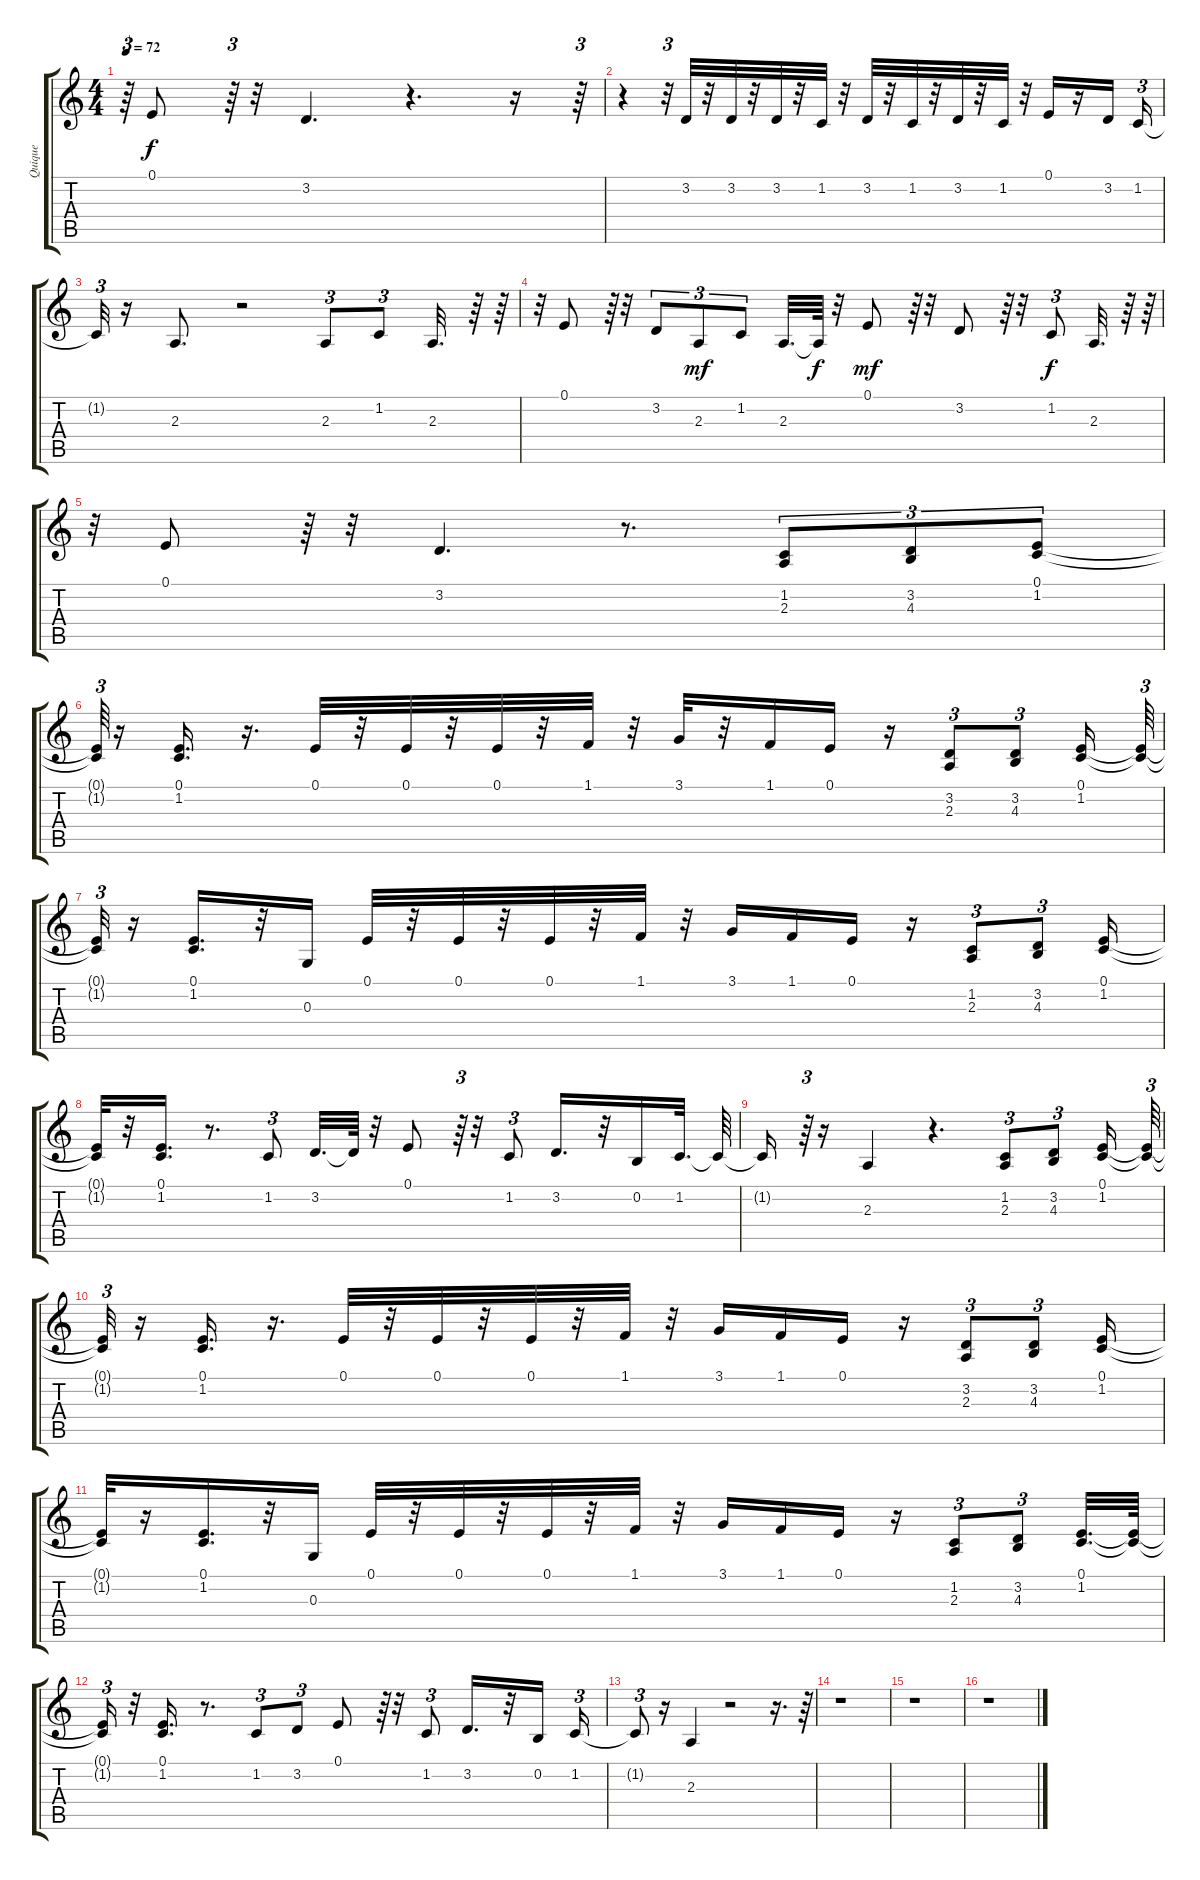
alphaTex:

\track ("Quique" "Quique") {instrument voiceoohs}
\staff {score tabs}
\tuning (E4 B3 G3 D3 A2 E2) {hide}
\ts (4 4)
\tempo 72
\clef g2
\ks c
r.64{tu (3 2) dy f} 0.1.8 r.64{tu (3 2)} r.32 3.2.4{d} r.4{d} r.16 r.64{tu (3 2)} |
r.4 r.32{tu (3 2)} 3.2.32 r.32 3.2.32 r.32 3.2.32 r.32 1.2.32 r.32 3.2.32 r.32 1.2.32 r.32 3.2.32 r.32 1.2.32 r.32 0.1.16 r.16 3.2.16 1.2.16{tu (3 2)} |
1.2{t}.32{tu (3 2)} r.16 2.3.8{d} r.2 2.3.8{tu (3 2)} 1.2.8{tu (3 2)} 2.3.32{d} r.64 r.64{tu (3 2)} |
r.32{tu (3 2)} 0.1.8 r.64{tu (3 2)} r.32 3.2.8{tu (3 2)} 2.3.8{tu (3 2) dy mf} 1.2.8{tu (3 2)} 2.3.32{d} 2.3{t}.64{dy f} r.32 0.1.8{dy mf} r.64{tu (3 2)} r.32 3.2.8 r.64{tu (3 2)} r.32 1.2.8{tu (3 2) dy f} 2.3.32{d} r.64 r.64{tu (3 2)} |
r.32{tu (3 2)} 0.1.8 r.64{tu (3 2)} r.32 3.2.4{d} r.8{d} (1.2 2.3).8{tu (3 2)} (3.2 4.3).8{tu (3 2)} (0.1 1.2).8{tu (3 2)} |
(0.1{t} 1.2{t}).64{tu (3 2)} r.16 (0.1 1.2).16{d} r.16{d} 0.1.32 r.32 0.1.32 r.32 0.1.32 r.32 1.1.32 r.32 3.1.32 r.32 1.1.16 0.1.16 r.16 (3.2 2.3).8{tu (3 2)} (3.2 4.3).8{tu (3 2)} (0.1 1.2).16 (0.1{t} 1.2{t}).64{tu (3 2)} |
(0.1{t} 1.2{t}).32{tu (3 2)} r.16 (0.1 1.2).16{d} r.32 0.3.16 0.1.32 r.32 0.1.32 r.32 0.1.32 r.32 1.1.32 r.32 3.1.16 1.1.16 0.1.16 r.16 (1.2 2.3).8{tu (3 2)} (3.2 4.3).8{tu (3 2)} (0.1 1.2).16 |
(0.1{t} 1.2{t}).32 r.32 (0.1 1.2).16{d} r.8{d} 1.2.8{tu (3 2)} 3.2.32{d} 3.2{t}.64 r.32 0.1.8 r.64{tu (3 2)} r.32 1.2.8{tu (3 2)} 3.2.16{d} r.32 0.2.16 1.2.32{d} 1.2{t}.64 |
1.2{t}.16 r.64{tu (3 2)} r.16 2.3.4 r.4{d} (1.2 2.3).8{tu (3 2)} (3.2 4.3).8{tu (3 2)} (0.1 1.2).16 (0.1{t} 1.2{t}).64{tu (3 2)} |
(0.1{t} 1.2{t}).32{tu (3 2)} r.16 (0.1 1.2).16{d} r.16{d} 0.1.32 r.32 0.1.32 r.32 0.1.32 r.32 1.1.32 r.32 3.1.16 1.1.16 0.1.16 r.16 (3.2 2.3).8{tu (3 2)} (3.2 4.3).8{tu (3 2)} (0.1 1.2).16 |
(0.1{t} 1.2{t}).32 r.16 (0.1 1.2).16{d} r.32 0.3.16 0.1.32 r.32 0.1.32 r.32 0.1.32 r.32 1.1.32 r.32 3.1.16 1.1.16 0.1.16 r.16 (1.2 2.3).8{tu (3 2)} (3.2 4.3).8{tu (3 2)} (0.1 1.2).32{d} (0.1{t} 1.2{t}).64 |
(0.1{t} 1.2{t}).16{tu (3 2)} r.32 (0.1 1.2).16{d} r.8{d} 1.2.8{tu (3 2)} 3.2.8{tu (3 2)} 0.1.8 r.64{tu (3 2)} r.32 1.2.8{tu (3 2)} 3.2.16{d} r.32 0.2.16 1.2.16{tu (3 2)} |
1.2{t}.8{tu (3 2)} r.16 2.3.4 r.2 r.16{d} r.64{tu (3 2)} |
r.1 |
r.1 |
r.1
